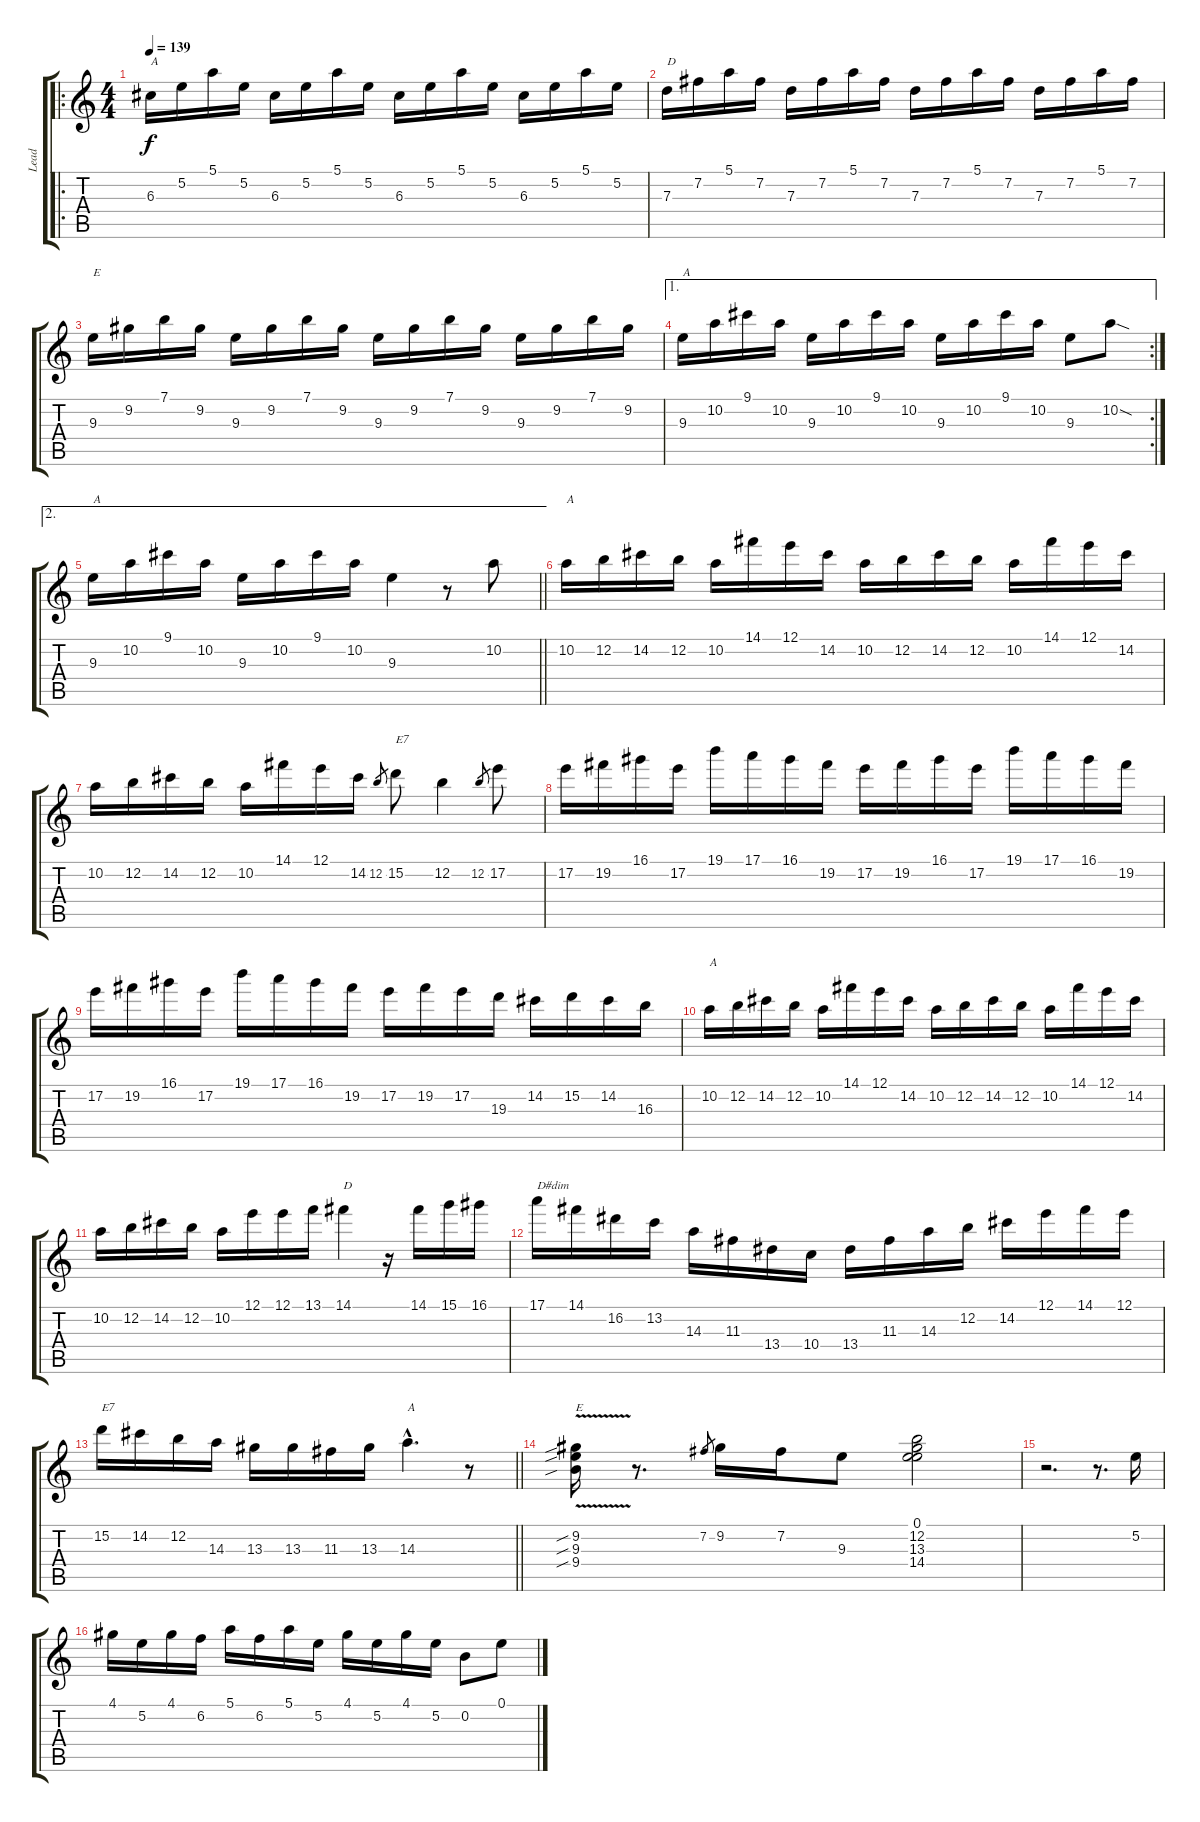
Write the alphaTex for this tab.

\track ("Lead" "Lead") {instrument electricguitarclean}
\staff {score tabs}
\tuning (E4 B3 G3 D3 A2 E2) {hide}
\ro
\ts (4 4)
\tempo 139
\clef g2
\ks c
6.3.16{txt "A" dy f} 5.2.16 5.1.16 5.2.16 6.3.16 5.2.16 5.1.16 5.2.16 6.3.16 5.2.16 5.1.16 5.2.16 6.3.16 5.2.16 5.1.16 5.2.16 |
7.3.16{txt "D"} 7.2.16 5.1.16 7.2.16 7.3.16 7.2.16 5.1.16 7.2.16 7.3.16 7.2.16 5.1.16 7.2.16 7.3.16 7.2.16 5.1.16 7.2.16 |
9.3.16{txt "E"} 9.2.16 7.1.16 9.2.16 9.3.16 9.2.16 7.1.16 9.2.16 9.3.16 9.2.16 7.1.16 9.2.16 9.3.16 9.2.16 7.1.16 9.2.16 |
\ae 1
\rc 2
9.3.16{txt "A"} 10.2.16 9.1.16 10.2.16 9.3.16 10.2.16 9.1.16 10.2.16 9.3.16 10.2.16 9.1.16 10.2.16 9.3.8 10.2{sod}.8 |
\ae 2
\barLineRight lightlight
9.3.16{txt "A"} 10.2.16 9.1.16 10.2.16 9.3.16 10.2.16 9.1.16 10.2.16 9.3.4 r.8 10.2.8 |
10.2.16{txt "A"} 12.2.16 14.2.16 12.2.16 10.2.16 14.1.16 12.1.16 14.2.16 10.2.16 12.2.16 14.2.16 12.2.16 10.2.16 14.1.16 12.1.16 14.2.16 |
10.2.16 12.2.16 14.2.16 12.2.16 10.2.16 14.1.16 12.1.16 14.2.16 12.2.8{gr} 15.2.8{txt "E7"} 12.2.4 12.2.8{gr} 17.2.8 |
17.2.16 19.2.16 16.1.16 17.2.16 19.1.16 17.1.16 16.1.16 19.2.16 17.2.16 19.2.16 16.1.16 17.2.16 19.1.16 17.1.16 16.1.16 19.2.16 |
17.2.16 19.2.16 16.1.16 17.2.16 19.1.16 17.1.16 16.1.16 19.2.16 17.2.16 19.2.16 17.2.16 19.3.16 14.2.16 15.2.16 14.2.16 16.3.16 |
10.2.16{txt "A"} 12.2.16 14.2.16 12.2.16 10.2.16 14.1.16 12.1.16 14.2.16 10.2.16 12.2.16 14.2.16 12.2.16 10.2.16 14.1.16 12.1.16 14.2.16 |
10.2.16 12.2.16 14.2.16 12.2.16 10.2.16 12.1.16 12.1.16 13.1.16 14.1.4{txt "D"} r.16 14.1.16 15.1.16 16.1.16 |
17.1.16{txt "D#dim"} 14.1.16 16.2.16 13.2.16 14.3.16 11.3.16 13.4.16 10.4.16 13.4.16 11.3.16 14.3.16 12.2.16 14.2.16 12.1.16 14.1.16 12.1.16 |
\barLineRight lightlight
15.2.16{txt "E7"} 14.2.16 12.2.16 14.3.16 13.3.16 13.3.16 11.3.16 13.3.16 14.3{hac}.4{d txt "A"} r.8 |
(9.2{sib} 9.3{sib} 9.4{v sib}).16{txt "E"} r.8{d} 7.2.8{gr} 9.2.16 7.2.16 9.3.8 (0.1 12.2 13.3 14.4).2 |
r.2{d} r.8{d} 5.2.16 |
4.1.16 5.2.16 4.1.16 6.2.16 5.1.16 6.2.16 5.1.16 5.2.16 4.1.16 5.2.16 4.1.16 5.2.16 0.2.8 0.1.8
